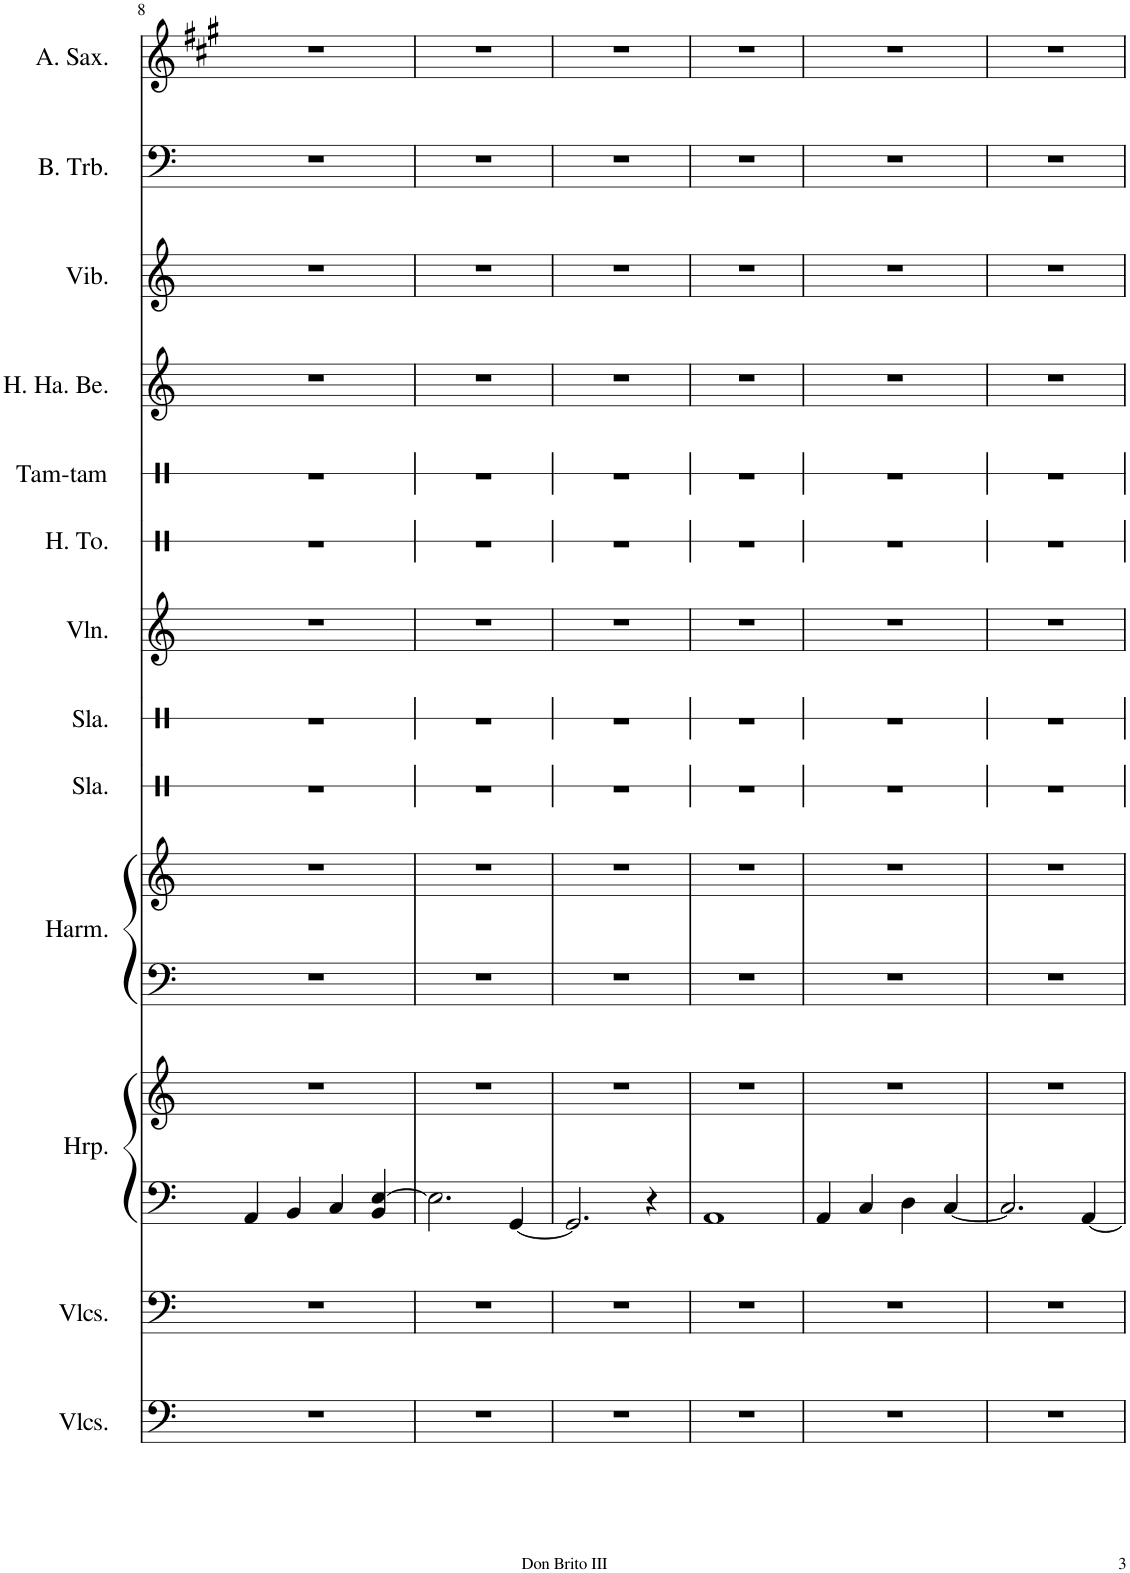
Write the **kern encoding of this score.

**kern	**kern	**kern	**kern	**kern	**kern	**kern	**kern	**kern	**kern	**kern	**kern	**kern	**kern	**kern
*part13	*part12	*part11	*part11	*part10	*part10	*part9	*part8	*part7	*part6	*part5	*part4	*part3	*part2	*part1
*staff15	*staff14	*staff13	*staff12	*staff11	*staff10	*staff9	*staff8	*staff7	*staff6	*staff5	*staff4	*staff3	*staff2	*staff1
*I"Violoncellos	*I"Violoncellos	*I"Harp	*	*I"Harmonium	*	*I"Slap	*I"Slap	*I"Violin	*I"High Tom	*I"Tam-tam	*I"High Hand Bells	*I"Vibraphone	*I"Bass Trombone	*I"Alto Saxophone
*I'Vlcs.	*I'Vlcs.	*I'Hrp.	*	*I'Harm.	*	*I'Sla.	*I'Sla.	*I'Vln.	*I'H. To.	*I'Tam-tam	*I'H. Ha. Be.	*I'Vib.	*I'B. Trb.	*I'A. Sax.
!!LO:PB:g=z
*clefF4	*clefF4	*clefF4	*clefG2	*clefF4	*clefG2	*clefX	*clefX	*clefG2	*clefX	*clefX	*clefG2	*clefG2	*clefF4	*clefG2
*	*	*	*	*	*	*	*	*	*	*	*	*	*	*Trd5c9
*k[]	*k[]	*k[]	*k[]	*k[]	*k[]	*k[]	*k[]	*k[]	*k[]	*k[]	*k[]	*k[]	*k[]	*k[f#c#g#]
*M4/4	*M4/4	*M4/4	*M4/4	*M4/4	*M4/4	*M4/4	*M4/4	*M4/4	*M4/4	*M4/4	*M4/4	*M4/4	*M4/4	*M4/4
=8	=8	=8	=8	=8	=8	=8	=8	=8	=8	=8	=8	=8	=8	=8
1r	1r	4AA/	1r	1r	1r	1r	1r	1r	1r	1r	1r	1r	1r	1r
.	.	4BB/	.	.	.	.	.	.	.	.	.	.	.	.
.	.	4C/	.	.	.	.	.	.	.	.	.	.	.	.
.	.	4BB/ [4E/	.	.	.	.	.	.	.	.	.	.	.	.
=9	=9	=9	=9	=9	=9	=9	=9	=9	=9	=9	=9	=9	=9	=9
1r	1r	2.E\]	1r	1r	1r	1r	1r	1r	1r	1r	1r	1r	1r	1r
.	.	[4GG/	.	.	.	.	.	.	.	.	.	.	.	.
=10	=10	=10	=10	=10	=10	=10	=10	=10	=10	=10	=10	=10	=10	=10
1r	1r	2.GG/]	1r	1r	1r	1r	1r	1r	1r	1r	1r	1r	1r	1r
.	.	4r	.	.	.	.	.	.	.	.	.	.	.	.
=11	=11	=11	=11	=11	=11	=11	=11	=11	=11	=11	=11	=11	=11	=11
1r	1r	1AA	1r	1r	1r	1r	1r	1r	1r	1r	1r	1r	1r	1r
=12	=12	=12	=12	=12	=12	=12	=12	=12	=12	=12	=12	=12	=12	=12
1r	1r	4AA/	1r	1r	1r	1r	1r	1r	1r	1r	1r	1r	1r	1r
.	.	4C/	.	.	.	.	.	.	.	.	.	.	.	.
.	.	4D\	.	.	.	.	.	.	.	.	.	.	.	.
.	.	[4C/	.	.	.	.	.	.	.	.	.	.	.	.
=13	=13	=13	=13	=13	=13	=13	=13	=13	=13	=13	=13	=13	=13	=13
1r	1r	2.C/]	1r	1r	1r	1r	1r	1r	1r	1r	1r	1r	1r	1r
.	.	[4AA/	.	.	.	.	.	.	.	.	.	.	.	.
=	=	=	=	=	=	=	=	=	=	=	=	=	=	=
*-	*-	*-	*-	*-	*-	*-	*-	*-	*-	*-	*-	*-	*-	*-
